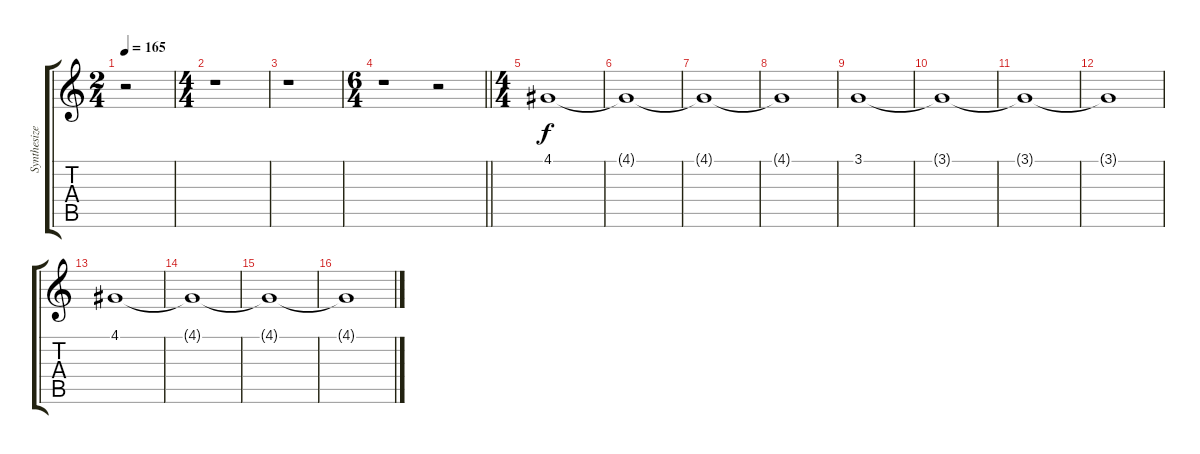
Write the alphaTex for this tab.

\track ("Synthesizer" "Synthesize") {instrument lead1square}
\staff {score tabs}
\tuning (E4 B3 G3 D3 A2 E2) {hide}
\ts (2 4)
\tempo 165
\clef g2
\ks c
r.2{dy f} |
\ts (4 4)
r.1 |
r.1 |
\ts (6 4)
\barLineRight lightlight
r.1 r.2 |
\ts (4 4)
4.1.1 |
4.1{t}.1 |
4.1{t}.1 |
4.1{t}.1 |
3.1.1 |
3.1{t}.1 |
3.1{t}.1 |
3.1{t}.1 |
4.1.1 |
4.1{t}.1 |
4.1{t}.1 |
4.1{t}.1
